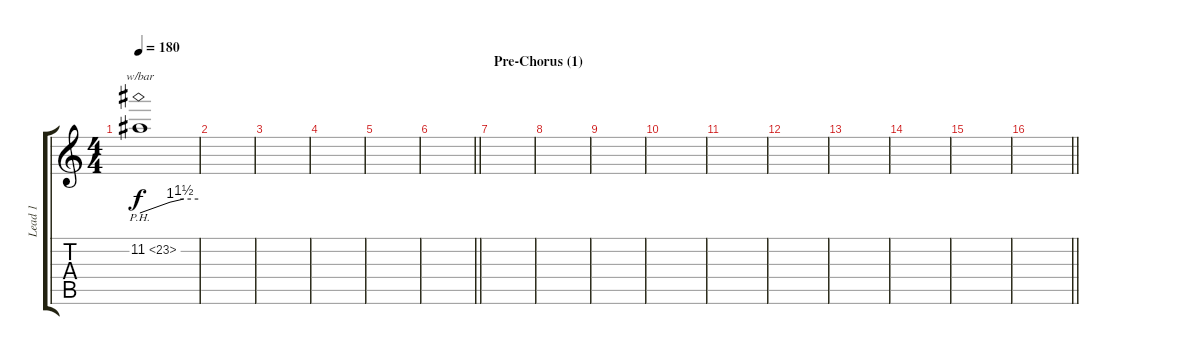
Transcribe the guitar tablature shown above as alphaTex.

\track ("Lead 1" "Lead 1") {instrument overdrivenguitar}
\staff {score tabs}
\tuning (E4 B3 G3 D3 A2 E2) {hide}
\ts (4 4)
\tempo 180
\clef g2
\ks c
11.2{ph 12}.1{tbe (custom default 0 0 31 4 45 6 60 6) dy f} |
|
|
|
|
\barLineRight lightlight
|
\section ("" "Pre-Chorus (1)")
|
|
|
|
|
|
|
|
|
\barLineRight lightlight
